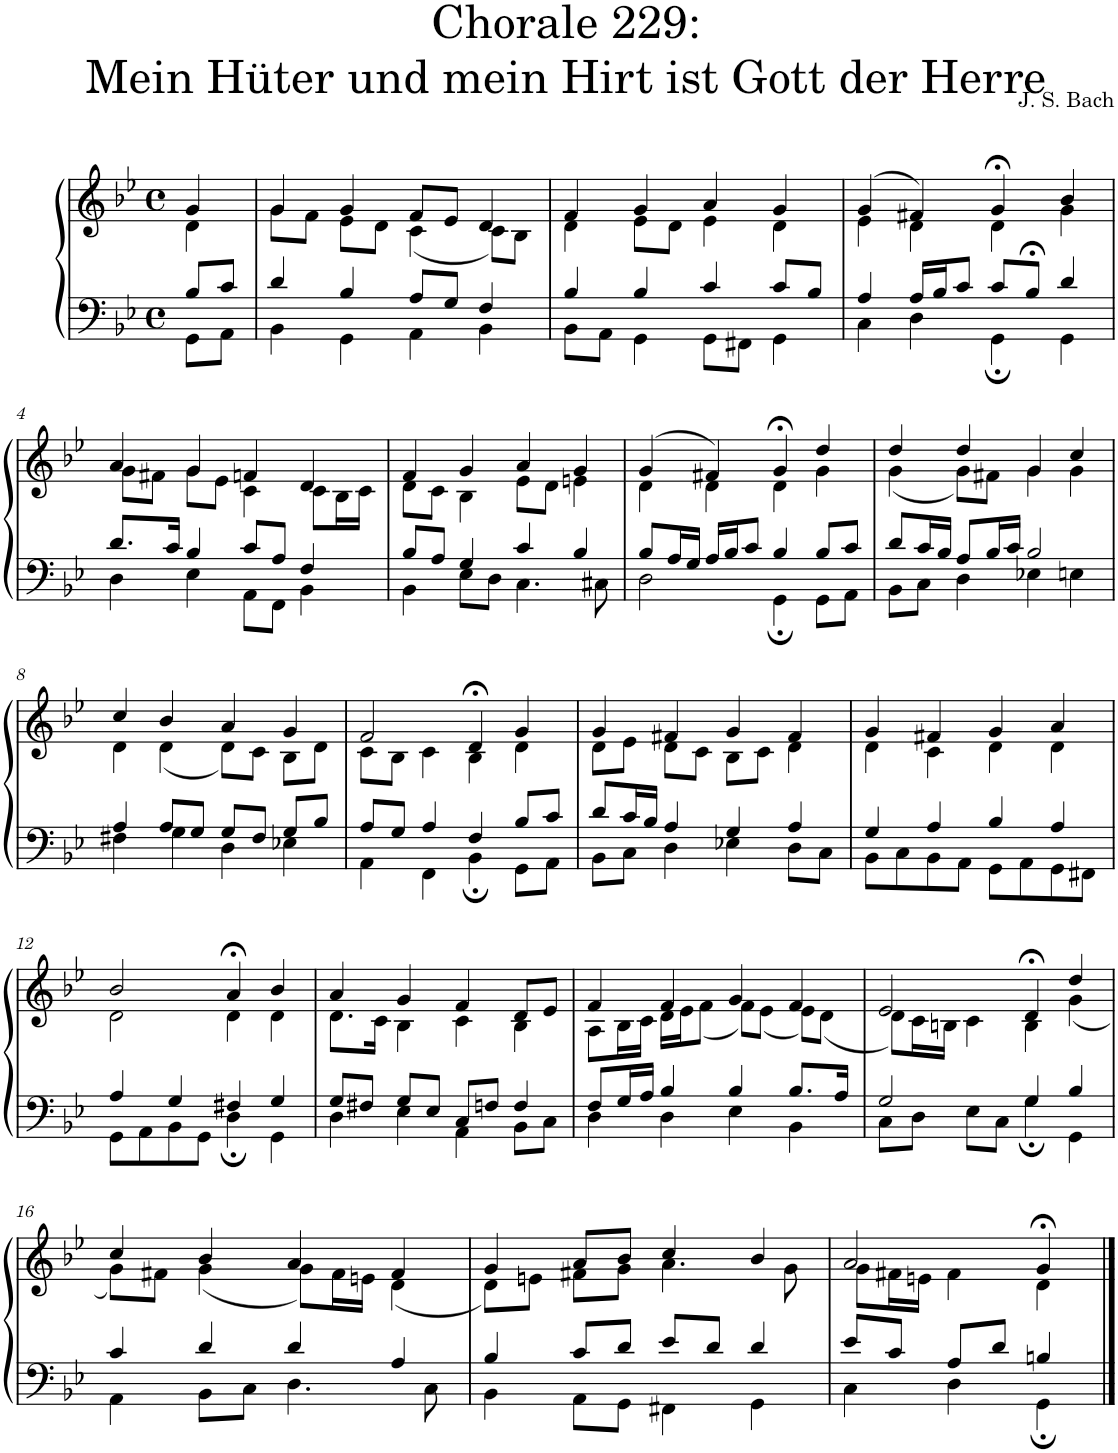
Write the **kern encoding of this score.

**kern	**kern
*part1	*part1
*staff2	*staff1
*I"S,A	*
*clefF4	*clefG2
*k[b-e-]	*k[b-e-]
*M4/4	*M4/4
*met(c)	*met(c)
=	=
*^	*^
8B-/L	8GG\L	4g/	4d\
8c/J	8AA\J	.	.
=1	=1	=1	=1
4d/	4BB-\	4g/	8g\L
.	.	.	8f\J
4B-/	4GG\	4g/	8e-\L
.	.	.	8d\J
8A/L	4AA\	8f/L	(<4c\
8G/J	.	8e-/J	.
4F/	4BB-\	4d/	8c\L)
.	.	.	8B-\J
=2	=2	=2	=2
4B-/	8BB-\L	4f/	4d\
.	8AA\J	.	.
4B-/	4GG\	4g/	8e-\L
.	.	.	8d\J
4c/	8GG\L	4a/	4e-\
.	8FF#X\J	.	.
8c/L	4GG\	4g/	4d\
8B-/J	.	.	.
=3	=3	=3	=3
4A/	4C\	(>4g/	4e-\
16A/LL	4D\	4f#X/)	4d\
16B-/J	.	.	.
8c/J	.	.	.
8c/L	4GG;\	4g;</	4d\
8B-;</J	.	.	.
4d/	4GG\	4b-/	4g\
!!LO:LB:g=z	!!
=4	=4	=4	=4
8.d/L	4D\	4a/	8g\L
.	.	.	8f#X\J
16c/Jk	.	.	.
4B-/	4E-\	4g/	8g\L
.	.	.	8e-\J
8c/L	8AA\L	4fn/	4c\
8A/J	8FF\J	.	.
4F/	4BB-\	4d/	8c\L
.	.	.	16B-\L
.	.	.	16c\JJ
=5	=5	=5	=5
8B-/L	4BB-\	4f/	8d\L
8A/J	.	.	8c\J
4G/	8E-\L	4g/	4B-\
.	8D\J	.	.
4c/	4.C\	4a/	8e-\L
.	.	.	8d\J
4B-/	.	4g/	4en\
.	8C#X\	.	.
=6	=6	=6	=6
8B-/L	2D\	(>4g/	4d\
16A/L	.	.	.
16G/JJ	.	.	.
16A/LL	.	4f#X/)	4d\
16B-/J	.	.	.
8c/J	.	.	.
4B-/	4GG;\	4g;</	4d\
8B-/L	8GG\L	4dd/	4g\
8c/J	8AA\J	.	.
=7	=7	=7	=7
8d/L	8BB-\L	4dd/	(<4g\
16c/L	8C\J	.	.
16B-/JJ	.	.	.
8A/L	4D\	4dd/	8g\L)
16B-/L	.	.	8f#X\J
16c/JJ	.	.	.
2B-/	4E-X\	4g/	4g\
.	4En\	4cc/	4g\
!!LO:LB:g=z	!!
=8	=8	=8	=8
4A/	4F#X\	4cc/	4d\
8A/L	4G\	4b-/	(<4d\
8G/J	.	.	.
8G/L	4D\	4a/	8d\L)
8F#/J	.	.	8c\J
8G/L	4E-X\	4g/	8B-\L
8B-/J	.	.	8d\J
=9	=9	=9	=9
8A/L	4AA\	2f/	8c\L
8G/J	.	.	8B-\J
4A/	4FF\	.	4c\
4F/	4BB-;\	4d;</	4B-\
8B-/L	8GG\L	4g/	4d\
8c/J	8AA\J	.	.
=10	=10	=10	=10
8d/L	8BB-\L	4g/	8d\L
16c/L	8C\J	.	8e-\J
16B-/JJ	.	.	.
4A/	4D\	4f#X/	8d\L
.	.	.	8c\J
4G/	4E-X\	4g/	8B-\L
.	.	.	8c\J
4A/	8D\L	4f#/	4d\
.	8C\J	.	.
=11	=11	=11	=11
4G/	8BB-\L	4g/	4d\
.	8C\	.	.
4A/	8BB-\	4f#X/	4c\
.	8AA\J	.	.
4B-/	8GG\L	4g/	4d\
.	8AA\	.	.
4A/	8GG\	4a/	4d\
.	8FF#X\J	.	.
!!LO:LB:g=z	!!
=12	=12	=12	=12
4A/	8GG\L	2b-/	2d\
.	8AA\	.	.
4G/	8BB-\	.	.
.	8GG\J	.	.
4F#X/	4D;\	4a;</	4d\
4G/	4GG\	4b-/	4d\
=13	=13	=13	=13
8G/L	4D\	4a/	8.d\L
8F#X/J	.	.	.
.	.	.	16c\Jk
8G/L	4E-\	4g/	4B-\
8E-/J	.	.	.
8C/L	4AA\	4f/	4c\
8Fn/J	.	.	.
4F/	8BB-\L	8d/L	4B-\
.	8C\J	8e-/J	.
=14	=14	=14	=14
8F/L	4D\	4f/	8A\L
16G/L	.	.	16B-\L
16A/JJ	.	.	16c\JJ
4B-/	4D\	4f/	16d\LL
.	.	.	16e-\J
.	.	.	(<8f\J
4B-/	4E-\	4g/	8f\L)
.	.	.	(<8e-\J
8.B-/L	4BB-\	4f/	8e-\L)
.	.	.	(<8d\J
16A/Jk	.	.	.
=15	=15	=15	=15
2G/	8C\L	2e-/	8d\L)
.	8D\J	.	16c\L
.	.	.	16Bn\JJ
.	8E-\L	.	4c\
.	8C\J	.	.
4G/	4G;\	4d;</	4B\
4B-/	4GG\	4dd/	(<4g\
!!LO:LB:g=z	!!
=16	=16	=16	=16
4c/	4AA\	4cc/	8g\L)
.	.	.	8f#X\J
4d/	8BB-\L	4b-/	(<4g\
.	8C\J	.	.
4d/	4.D\	4a/	8g\L)
.	.	.	16f#\L
.	.	.	16en\JJ
4A/	.	4f#/	(<4d\
.	8C\	.	.
=17	=17	=17	=17
4B-/	4BB-\	4g/	8d\L)
.	.	.	8en\J
8c/L	8AA\L	8a/L	8f#X\L
8d/J	8GG\J	8b-/J	8g\J
8e-/L	4FF#X\	4cc/	4.a\
8d/J	.	.	.
4d/	4GG\	4b-/	.
.	.	.	8g\
=18	=18	=18	=18
8e-/L	4C\	2a/	8g\L
8c/J	.	.	16f#X\L
.	.	.	16en\JJ
8A/L	4D\	.	4f#\
8d/J	.	.	.
4Bn/	4GG;\	4g;</	4d\
*v	*v	*	*
*	*v	*v
==	==
*-	*-
